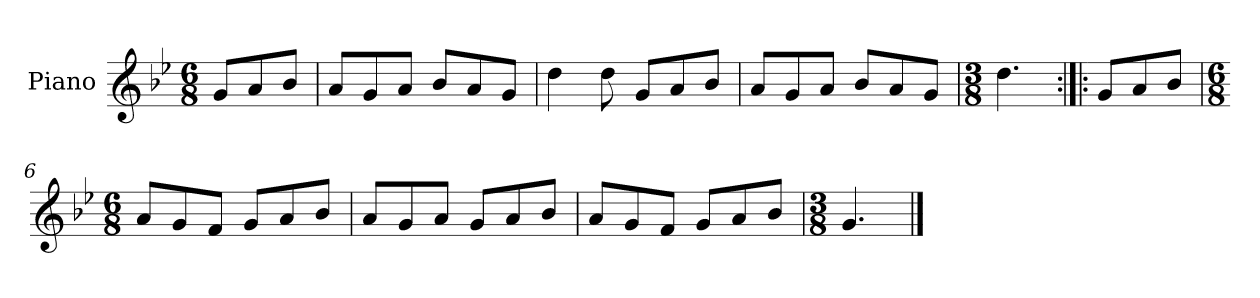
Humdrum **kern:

**kern
*part1
*staff1
*I"Piano
*I'Pno.
*clefG2
*k[b-e-]
*M6/8
=
8g/L
8a/
8b-/J
=1
8a/L
8g/
8a/J
8b-/L
8a/
8g/J
=2
4dd\
8dd\
8g/L
8a/
8b-/J
=3
8a/L
8g/
8a/J
8b-/L
8a/
8g/J
=4
*M3/8
4.dd\
=5:|!|:
8g/L
8a/
8b-/J
=6
*M6/8
8a/L
8g/
8f/J
8g/L
8a/
8b-/J
!!LO:LB:g=z
=7
8a/L
8g/
8a/J
8g/L
8a/
8b-/J
=8
8a/L
8g/
8f/J
8g/L
8a/
8b-/J
=9
*M3/8
4.g/
==
*-
